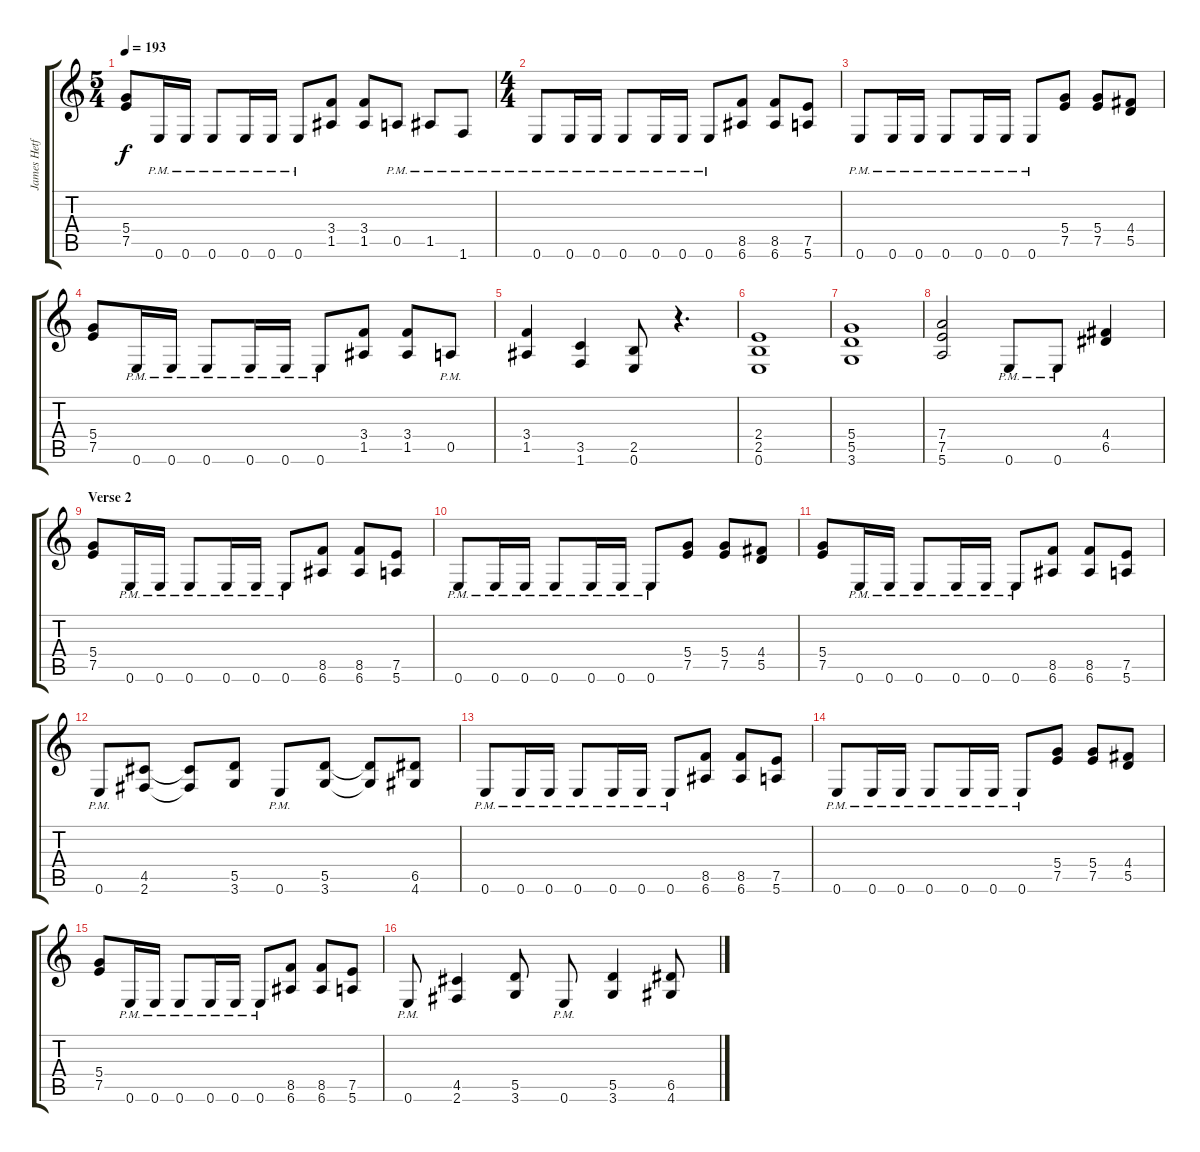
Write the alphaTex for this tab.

\track ("James Hetfield - Rhythm Guitar" "James Hetf") {instrument distortionguitar}
\staff {score tabs}
\tuning (E4 B3 G3 D3 A2 E2) {hide}
\ts (5 4)
\tempo 193
\clef g2
\ks c
(5.4 7.5).8{dy f} 0.6{pm}.16 0.6{pm}.16 0.6{pm}.8 0.6{pm}.16 0.6{pm}.16 0.6{pm}.8 (3.4 1.5).8 (3.4 1.5).8 0.5{pm}.8 1.5{pm}.8 1.6{pm}.8 |
\ts (4 4)
0.6{pm}.8 0.6{pm}.16 0.6{pm}.16 0.6{pm}.8 0.6{pm}.16 0.6{pm}.16 0.6{pm}.8 (8.5 6.6).8 (8.5 6.6).8 (7.5 5.6).8 |
0.6{pm}.8 0.6{pm}.16 0.6{pm}.16 0.6{pm}.8 0.6{pm}.16 0.6{pm}.16 0.6{pm}.8 (5.4 7.5).8 (5.4 7.5).8 (4.4 5.5).8 |
(5.4 7.5).8 0.6{pm}.16 0.6{pm}.16 0.6{pm}.8 0.6{pm}.16 0.6{pm}.16 0.6{pm}.8 (3.4 1.5).8 (3.4 1.5).8 0.5{pm}.8 |
(3.4 1.5).4 (3.5 1.6).4 (2.5 0.6).8 r.4{d} |
(2.4 2.5 0.6).1 |
(5.4 5.5 3.6).1 |
(7.4 7.5 5.6).2 0.6{pm}.8 0.6{pm}.8 (4.4 6.5).4 |
\section ("" "Verse 2")
(5.4 7.5).8 0.6{pm}.16 0.6{pm}.16 0.6{pm}.8 0.6{pm}.16 0.6{pm}.16 0.6{pm}.8 (8.5 6.6).8 (8.5 6.6).8 (7.5 5.6).8 |
0.6{pm}.8 0.6{pm}.16 0.6{pm}.16 0.6{pm}.8 0.6{pm}.16 0.6{pm}.16 0.6{pm}.8 (5.4 7.5).8 (5.4 7.5).8 (4.4 5.5).8 |
(5.4 7.5).8 0.6{pm}.16 0.6{pm}.16 0.6{pm}.8 0.6{pm}.16 0.6{pm}.16 0.6{pm}.8 (8.5 6.6).8 (8.5 6.6).8 (7.5 5.6).8 |
0.6{pm}.8 (4.5 2.6).8 (4.5{t} 2.6{t}).8 (5.5 3.6).8 0.6{pm}.8 (5.5 3.6).8 (5.5{t} 3.6{t}).8 (6.5 4.6).8 |
0.6{pm}.8 0.6{pm}.16 0.6{pm}.16 0.6{pm}.8 0.6{pm}.16 0.6{pm}.16 0.6{pm}.8 (8.5 6.6).8 (8.5 6.6).8 (7.5 5.6).8 |
0.6{pm}.8 0.6{pm}.16 0.6{pm}.16 0.6{pm}.8 0.6{pm}.16 0.6{pm}.16 0.6{pm}.8 (5.4 7.5).8 (5.4 7.5).8 (4.4 5.5).8 |
(5.4 7.5).8 0.6{pm}.16 0.6{pm}.16 0.6{pm}.8 0.6{pm}.16 0.6{pm}.16 0.6{pm}.8 (8.5 6.6).8 (8.5 6.6).8 (7.5 5.6).8 |
0.6{pm}.8 (4.5 2.6).4 (5.5 3.6).8 0.6{pm}.8 (5.5 3.6).4 (6.5 4.6).8
